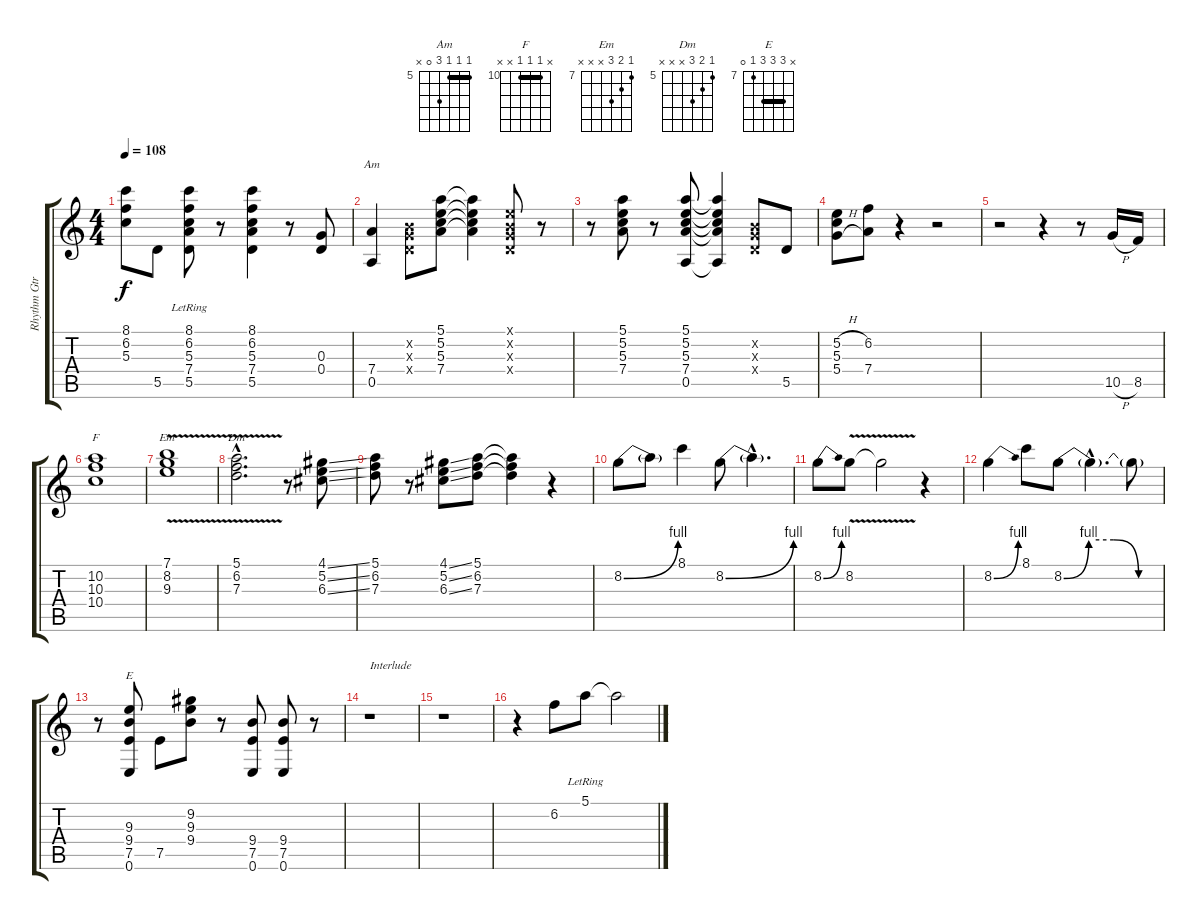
\track ("Rhythm Gtr. (K. Richards)" "Rhythm Gtr") {instrument electricguitarjazz}
\staff {score tabs}
\tuning (E4 B3 G3 D3 A2 E2) {hide}
\chord ("Am" 5 5 5 7 0 x) {firstfret 5 barre 5}
\chord ("F" x 10 10 10 x x) {firstfret 10 barre 10}
\chord ("Em" 7 8 9 x x x) {firstfret 7}
\chord ("Dm" 5 6 7 x x x) {firstfret 5}
\chord ("E" x 9 9 9 7 0) {firstfret 7 barre 9}
\ts (4 4)
\tempo 108
\clef g2
\ks c
(8.1{t} 6.2{t} 5.3{t}).8{dy f} 5.5.8 (8.1{lr} 6.2{lr} 5.3{lr} 7.4{lr} 5.5{lr}).8 r.8 (8.1 6.2 5.3 7.4 5.5).4 r.8 (0.3 0.4).8 |
(7.4 0.5).4{ch "Am"} (0.2{x} 0.3{x} 0.4{x}).8 (5.1 5.2 5.3 7.4).8 (5.1{t} 5.2{t} 5.3{t} 7.4{t}).4 (0.1{x} 0.2{x} 0.3{x} 0.4{x}).8 r.8 |
r.8 (5.1 5.2 5.3 7.4).8 r.8 (5.1 5.2 5.3 7.4 0.5).8 (5.1{t} 5.2{t} 5.3{t} 7.4{t} 0.5{t}).4 (0.2{x} 0.3{x} 0.4{x}).8 5.5.8 |
(5.2{h} 5.3 5.4{h}).8 (6.2 7.4).8 r.4 r.2 |
r.2 r.4 r.8 10.5{h}.16 8.5.16 |
(10.2 10.3 10.4).1{ch "F"} |
(7.1 8.2 9.3{v}).1{ch "Em"} |
(5.1{v hac} 6.2{hac} 7.3{hac}).2{d ch "Dm"} r.8 (4.1{ss} 5.2{ss} 6.3{ss}).8 |
(5.1 6.2 7.3).8 r.8 (4.1{ss} 5.2{ss} 6.3{ss}).8 (5.1 6.2 7.3).8 (5.1{t} 6.2{t} 7.3{t}).4 r.4 |
8.2{be (bend 0 0 60 4)}.8 8.2{t}.8 8.1.4 8.2{be (bend 0 0 60 4)}.8 8.2{hac t}.4{d} |
8.2{be (bend 0 0 60 4)}.8 8.2{v}.8 8.2{t}.2 r.4 |
8.2{be (bend 0 0 60 4)}.4 8.1.8 8.2{be (custom 0 0 15 4 30 4 45 0 60 0)}.8 8.2{hac t}.4{d} 8.2{t}.8 |
r.8 (9.3 9.4 7.5 0.6).8{ch "E"} 7.5.8 (9.2 9.3 9.4).8 r.8 (9.4 7.5 0.6).8 (9.4 7.5 0.6).8 r.8 |
r.1{txt "Interlude"} |
r.1 |
r.4 6.2.8 5.1{lr}.8 5.1{t}.2
